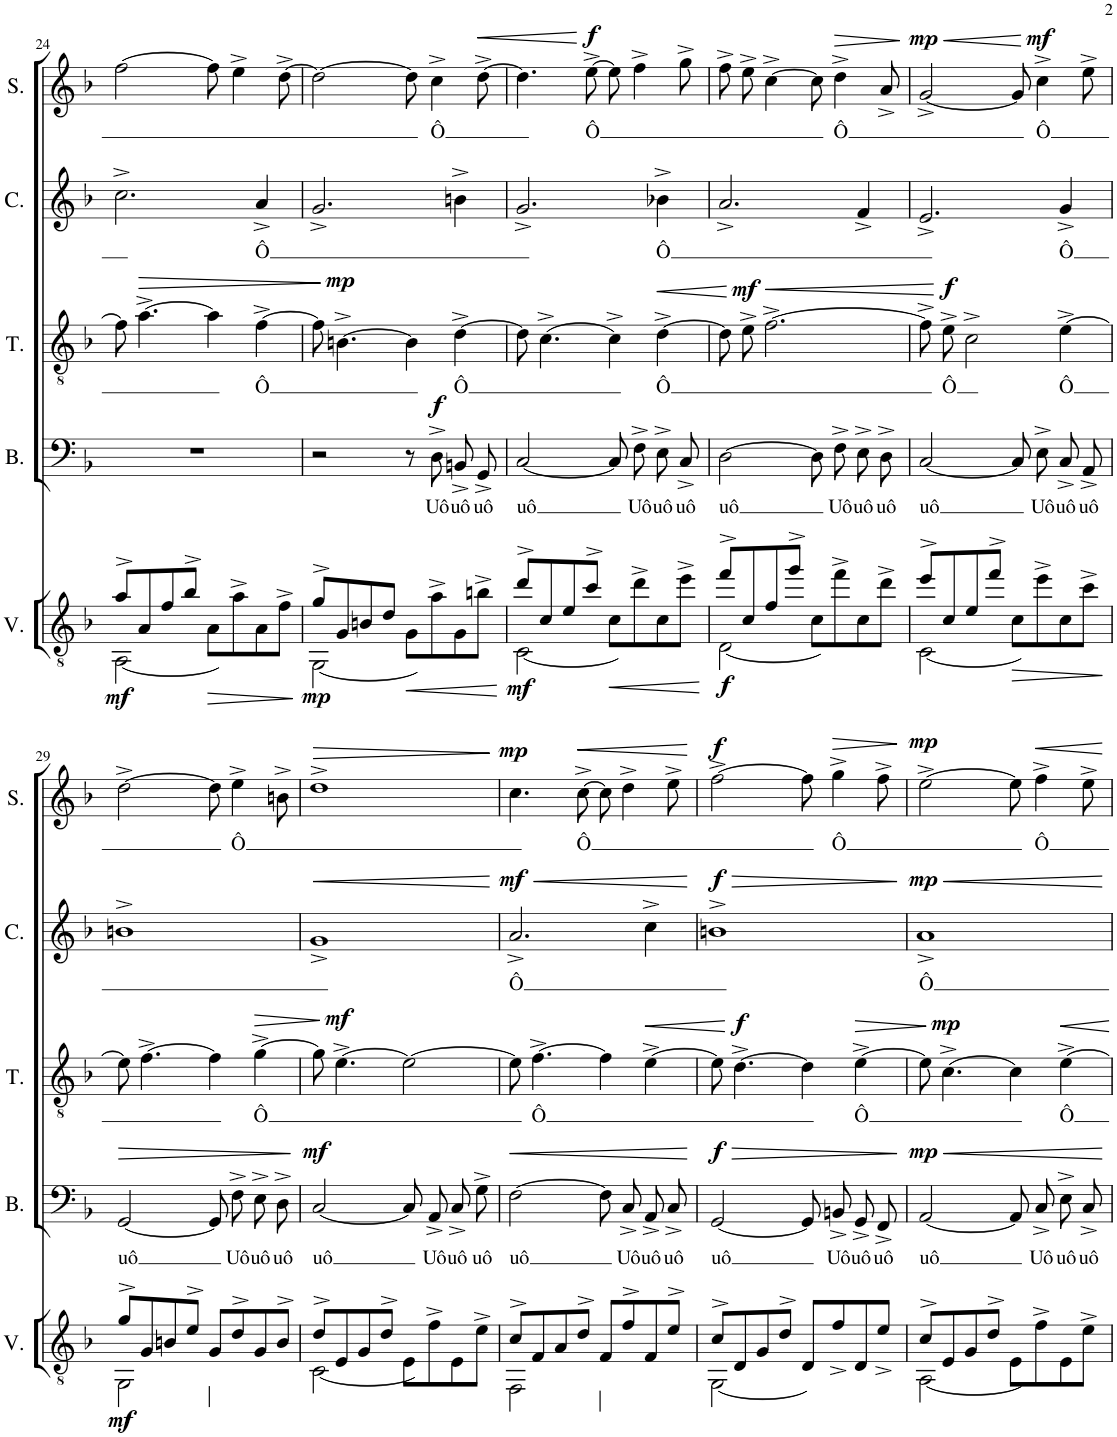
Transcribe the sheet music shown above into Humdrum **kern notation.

**kern	**dynam	**kern	**dynam	**kern	**text	**dynam	**kern	**text	**dynam	**kern	**text	**dynam	**kern	**text	**dynam
*part6	*part6	*part5	*part5	*part4	*part4	*part4	*part3	*part3	*part3	*part2	*part2	*part2	*part1	*part1	*part1
*staff6	*staff6	*staff5	*staff5	*staff4	*staff4	*staff4	*staff3	*staff3	*staff3	*staff2	*staff2	*staff2	*staff1	*staff1	*staff1
*I"Violão	*	*I"Violão	*	*I"Baixos	*	*	*I"Tenores	*	*	*I"Contraltos	*	*	*I"Sopranos	*	*
*I'Viol.	*	*I'V.	*	*I'B.	*	*	*I'T.	*	*	*I'C.	*	*	*I'S.	*	*
!!LO:PB:g=z
*clefGv2	*	*clefGv2	*	*clefF4	*	*	*clefGv2	*	*	*clefG2	*	*	*clefG2	*	*
*k[b-]	*	*k[b-]	*	*k[b-]	*	*	*k[b-]	*	*	*k[b-]	*	*	*k[b-]	*	*
*M4/4	*	*M4/4	*	*M4/4	*	*	*M4/4	*	*	*M4/4	*	*	*M4/4	*	*
=24	=24	=24	=24	=24	=24	=24	=24	=24	=24	=24	=24	=24	=24	=24	=24
*	*	*^	*	*	*	*	*	*	*	*	*	*	*	*	*
!	!LO:DY:b	!	!	!LO:DY:b	!	!	!	!	!	!	!	!	!	!	!	!
1AA^	mf	8a^/L	[2AA\	mf	1r	.	.	8f\]	.	.	2.cc^\	.	.	[2ff\	.	.
!	!	!	!	!	!	!	!	!	!	!LO:HP:b	!	!	!	!	!	!
.	.	8A/	.	.	.	.	.	[4.a^\	.	>	.	.	.	.	.	.
.	.	8f/	.	.	.	.	.	.	.	.	.	.	.	.	.	.
.	.	8b-^/J	.	.	.	.	.	.	.	.	.	.	.	.	.	.
!	!	!	!	!LO:HP:b	!	!	!	!	!	!	!	!	!	!	!	!
.	.	8A\L	2AA]	>	.	.	.	4a\]	.	.	.	.	.	8ff\]	.	.
.	.	8a^\	.	.	.	.	.	.	.	.	.	.	.	4ee^\	.	.
!	!	!	!	!	!	!	!	!	!LO:LY:b	!	!	!LO:LY:b	!	!	!	!
.	.	8A\	.	.	.	.	.	[4f^\	Ô	.	4a^/	Ô	.	.	.	.
.	.	8f^\J	.	.	.	.	.	.	.	.	.	.	.	[8dd^\	.	.
*	*	*v	*v	*	*	*	*	*	*	*	*	*	*	*	*	*
.	.	.	]	.	.	.	.	.	.	.	.	.	.	.	.
=25	=25	=25	=25	=25	=25	=25	=25	=25	=25	=25	=25	=25	=25	=25	=25
*	*	*^	*	*	*	*	*	*	*	*	*	*	*	*	*
!	!LO:DY:b	!	!	!LO:DY:b	!	!	!	!	!	!	!	!	!	!	!	!
1GG^	mp	8g^/L	[2GG\	mp	2r	.	.	8f\]	.	.	2.g^/	.	.	2dd\_	.	.
!	!	!	!	!	!	!	!	!	!	!LO:DY:n=1:a	!	!	!	!	!	!
.	.	8G/	.	.	.	.	.	[4.Bn^\	.	] mp	.	.	.	.	.	.
.	.	8Bn/	.	.	.	.	.	.	.	.	.	.	.	.	.	.
.	.	8d/J	.	.	.	.	.	.	.	.	.	.	.	.	.	.
!	!	!	!	!LO:HP:b	!	!	!	!	!	!	!	!	!	!	!	!
.	.	8G\L	2GG]	<	8r	.	.	4B\]	.	.	.	.	.	8dd\]	.	.
!	!	!	!	!	!	!LO:LY:b	!LO:DY:a	!	!	!	!	!	!	!	!LO:LY:b	!
.	.	8a^\	.	.	8D^\	Uô	f	.	.	.	.	.	.	4cc^\	Ô	.
!	!	!	!	!	!	!LO:LY:b	!	!	!LO:LY:b	!	!	!	!	!	!	!
.	.	8G\	.	.	8BBn^/L	uô	.	[4d^\	Ô	.	4bn^\	.	.	.	.	.
!	!	!	!	!	!	!LO:LY:b	!	!	!	!	!	!	!	!	!	!LO:HP:b
.	.	8bn^\J	.	.	8GG^/J	uô	.	.	.	.	.	.	.	[8dd^\	.	<
*	*	*v	*v	*	*	*	*	*	*	*	*	*	*	*	*	*
.	.	.	[	.	.	.	.	.	.	.	.	.	.	.	.
=26	=26	=26	=26	=26	=26	=26	=26	=26	=26	=26	=26	=26	=26	=26	=26
*	*	*^	*	*	*	*	*	*	*	*	*	*	*	*	*
!	!LO:DY:b	!	!	!LO:DY:b	!	!LO:LY:b	!	!	!	!	!	!	!	!	!	!
1C^	mf	8dd^/L	[2C\	mf	[2C/	uô	.	8d\]	.	.	2.g^/	.	.	4.dd\]	.	.
.	.	8c/	.	.	.	.	.	[4.c^\	.	.	.	.	.	.	.	.
.	.	8e/	.	.	.	.	.	.	.	.	.	.	.	.	.	.
!	!	!	!	!	!	!	!	!	!	!	!	!	!	!	!LO:LY:b	!LO:DY:n=1:a
.	.	8cc^/J	.	.	.	.	.	.	.	.	.	.	.	[8ee^\	Ô	[ f
!	!	!	!	!LO:HP:b	!	!	!	!	!	!	!	!	!	!	!	!
.	.	8c\L	2C]	<	8C\L]	.	.	4c^\]	.	.	.	.	.	8ee\]	.	.
!	!	!	!	!	!	!LO:LY:b	!	!	!	!	!	!	!	!	!	!
.	.	8dd^\	.	.	8F^\J	Uô	.	.	.	.	.	.	.	4ff^\	.	.
!	!	!	!	!	!	!LO:LY:b	!	!	!LO:LY:b	!LO:HP:b	!	!LO:LY:b	!	!	!	!
.	.	8c\	.	.	8E^\L	uô	.	[4d^\	Ô	<	4b-X^\	Ô	.	.	.	.
!	!	!	!	!	!	!LO:LY:b	!	!	!	!	!	!	!	!	!	!
.	.	8ee^\J	.	.	8C^\J	uô	.	.	.	.	.	.	.	8gg^\	.	.
*	*	*v	*v	*	*	*	*	*	*	*	*	*	*	*	*	*
.	.	.	[	.	.	.	.	.	.	.	.	.	.	.	.
=27	=27	=27	=27	=27	=27	=27	=27	=27	=27	=27	=27	=27	=27	=27	=27
*	*	*^	*	*	*	*	*	*	*	*	*	*	*	*	*
!	!LO:DY:b	!	!	!LO:DY:b	!	!LO:LY:b	!	!	!	!	!	!	!	!	!	!
1D^	f	8ff^/L	[2D\	f	[2D\	uô	.	8d\L]	.	.	2.a^/	.	.	8ff^\L	.	.
!	!	!	!	!	!	!	!	!	!	!LO:DY:n=1:a	!	!	!	!	!	!
.	.	8c/	.	.	.	.	.	8e^\J	.	[ mf	.	.	.	8ee^\J	.	.
!	!	!	!	!	!	!	!	!	!	!LO:HP:b	!	!	!	!	!	!
.	.	8f/	.	.	.	.	.	[2.f^\	.	<	.	.	.	[4cc^\	.	.
.	.	8gg^/J	.	.	.	.	.	.	.	.	.	.	.	.	.	.
.	.	8c\L	2D]	.	8D\L]	.	.	.	.	.	.	.	.	8cc\]	.	.
!	!	!	!	!	!	!LO:LY:b	!	!	!	!	!	!	!	!	!LO:LY:b	!LO:HP:b
.	.	8ff^\	.	.	8F^\J	Uô	.	.	.	.	.	.	.	4dd^\	Ô	>
!	!	!	!	!	!	!LO:LY:b	!	!	!	!	!	!	!	!	!	!
.	.	8c\	.	.	8E^\L	uô	.	.	.	.	4f^/	.	.	.	.	.
!	!	!	!	!	!	!LO:LY:b	!	!	!	!	!	!	!	!	!	!
.	.	8dd^\J	.	.	8D^\J	uô	.	.	.	.	.	.	.	8a^/	.	.
*	*	*v	*v	*	*	*	*	*	*	*	*	*	*	*	*	*
.	.	.	.	.	.	.	.	.	.	.	.	.	.	.	]
=28	=28	=28	=28	=28	=28	=28	=28	=28	=28	=28	=28	=28	=28	=28	=28
*	*	*^	*	*	*	*	*	*	*	*	*	*	*	*	*
!	!	!	!	!	!	!LO:LY:b	!	!	!	!	!	!	!	!	!	!LO:HP:b
!	!	!	!	!	!	!	!	!	!	!	!	!	!	!	!	!LO:DY:n=1:a
1C^	.	8ee^/L	[2C\	.	[2C/	uô	.	8f^\L]	.	.	2.e^/	.	.	[2g^/	.	< mp
!	!	!	!	!	!	!	!	!	!LO:LY:b	!LO:DY:n=1:a	!	!	!	!	!	!
.	.	8c/	.	.	.	.	.	8e^\J	Ô	[ f	.	.	.	.	.	.
.	.	8e/	.	.	.	.	.	2c^\	.	.	.	.	.	.	.	.
.	.	8ff^/J	.	.	.	.	.	.	.	.	.	.	.	.	.	.
!	!	!	!	!LO:HP:b	!	!	!	!	!	!	!	!	!	!	!	!
.	.	8c\L	2C]	>	8C\L]	.	.	.	.	.	.	.	.	8g/]	.	.
!	!	!	!	!	!	!LO:LY:b	!	!	!	!	!	!	!	!	!LO:LY:b	!LO:DY:n=2:a
.	.	8ee^\	.	.	8E^\J	Uô	.	.	.	.	.	.	.	4cc^\	Ô	[ mf
!	!	!	!	!	!	!LO:LY:b	!	!	!LO:LY:b	!	!	!LO:LY:b	!	!	!	!
.	.	8c\	.	.	8C^/L	uô	.	[4e^\	Ô	.	4g^/	Ô	.	.	.	.
!	!	!	!	!	!	!LO:LY:b	!	!	!	!	!	!	!	!	!	!
.	.	8cc^\J	.	.	8AA^/J	uô	.	.	.	.	.	.	.	8ee^\	.	.
*	*	*v	*v	*	*	*	*	*	*	*	*	*	*	*	*	*
.	.	.	]	.	.	.	.	.	.	.	.	.	.	.	.
!!LO:LB:g=z
=29	=29	=29	=29	=29	=29	=29	=29	=29	=29	=29	=29	=29	=29	=29	=29
*	*	*^	*	*	*	*	*	*	*	*	*	*	*	*	*
!	!LO:DY:b	!	!	!LO:DY:b	!	!LO:LY:b	!LO:HP:b	!	!	!	!	!	!	!	!	!
1GG^	mf	8g^/L	[2GG\	mf	[2GG/	uô	>	8e\]	.	.	1bn^	.	.	[2dd^\	.	.
.	.	8G/	.	.	.	.	.	[4.f^\	.	.	.	.	.	.	.	.
.	.	8Bn/	.	.	.	.	.	.	.	.	.	.	.	.	.	.
.	.	8e^/J	.	.	.	.	.	.	.	.	.	.	.	.	.	.
.	.	8G/L	2GG\]	.	8GG/L]	.	.	4f\]	.	.	.	.	.	8dd\]	.	.
!	!	!	!	!	!	!LO:LY:b	!	!	!	!	!	!	!	!	!LO:LY:b	!
.	.	8d^/	.	.	8F^/J	Uô	.	.	.	.	.	.	.	4ee^\	Ô	.
!	!	!	!	!	!	!LO:LY:b	!	!	!LO:LY:b	!LO:HP:b	!	!	!	!	!	!
.	.	8G/	.	.	8E^\L	uô	.	[4g^\	Ô	>	.	.	.	.	.	.
!	!	!	!	!	!	!LO:LY:b	!	!	!	!	!	!	!	!	!	!
.	.	8B^/J	.	.	8D^\J	uô	.	.	.	.	.	.	.	8bn^\	.	.
*	*	*v	*v	*	*	*	*	*	*	*	*	*	*	*	*	*
.	.	.	.	.	.	]	.	.	.	.	.	.	.	.	.
=30	=30	=30	=30	=30	=30	=30	=30	=30	=30	=30	=30	=30	=30	=30	=30
*	*	*^	*	*	*	*	*	*	*	*	*	*	*	*	*
!	!	!	!	!	!	!LO:LY:b	!LO:DY:a	!	!	!	!	!	!LO:HP:b	!	!	!LO:HP:b
1C^	.	8d^/L	[2C\	.	[2C/	uô	mf	8g\]	.	.	1g^	.	<	1dd^	.	>
!	!	!	!	!	!	!	!	!	!	!LO:DY:n=1:a	!	!	!	!	!	!
.	.	8E/	.	.	.	.	.	[4.e^\	.	] mf	.	.	.	.	.	.
.	.	8G/	.	.	.	.	.	.	.	.	.	.	.	.	.	.
.	.	8d^/J	.	.	.	.	.	.	.	.	.	.	.	.	.	.
.	.	8E\L	2C]	.	8C/L]	.	.	2e\_	.	.	.	.	.	.	.	.
!	!	!	!	!	!	!LO:LY:b	!	!	!	!	!	!	!	!	!	!
.	.	8f^\	.	.	8AA^/J	Uô	.	.	.	.	.	.	.	.	.	.
!	!	!	!	!	!	!LO:LY:b	!	!	!	!	!	!	!	!	!	!
.	.	8E\	.	.	8C^\L	uô	.	.	.	.	.	.	.	.	.	.
!	!	!	!	!	!	!LO:LY:b	!	!	!	!	!	!	!	!	!	!
.	.	8e^\J	.	.	8G^\J	uô	.	.	.	.	.	.	.	.	.	.
*	*	*v	*v	*	*	*	*	*	*	*	*	*	*	*	*	*
.	.	.	.	.	.	.	.	.	.	.	.	[	.	.	]
=31	=31	=31	=31	=31	=31	=31	=31	=31	=31	=31	=31	=31	=31	=31	=31
*	*	*^	*	*	*	*	*	*	*	*	*	*	*	*	*
!	!	!	!	!	!	!LO:LY:b	!LO:HP:b	!	!	!	!	!LO:LY:b	!LO:HP:b	!	!	!
!	!	!	!	!	!	!	!	!	!	!	!	!	!LO:DY:n=1:a	!	!	!LO:DY:a
1FF^	.	8c^/L	[2FF\	.	[2F\	uô	<	8e\]	.	.	2.a^/	Ô	< mf	4.cc\	.	mp
!	!	!	!	!	!	!	!	!	!LO:LY:b	!	!	!	!	!	!	!
.	.	8F/	.	.	.	.	.	[4.f^\	Ô	.	.	.	.	.	.	.
.	.	8A/	.	.	.	.	.	.	.	.	.	.	.	.	.	.
!	!	!	!	!	!	!	!	!	!	!	!	!	!	!	!LO:LY:b	!LO:HP:b
.	.	8d^/J	.	.	.	.	.	.	.	.	.	.	.	[8cc^\	Ô	<
.	.	8F/L	2FF\]	.	8F\L]	.	.	4f\]	.	.	.	.	.	8cc\]	.	.
!	!	!	!	!	!	!LO:LY:b	!	!	!	!	!	!	!	!	!	!
.	.	8f^/	.	.	8C^\J	Uô	.	.	.	.	.	.	.	4dd^\	.	.
!	!	!	!	!	!	!LO:LY:b	!	!	!	!LO:HP:b	!	!	!	!	!	!
.	.	8F/	.	.	8AA^/L	uô	.	[4e^\	.	<	4cc^\	.	.	.	.	.
!	!	!	!	!	!	!LO:LY:b	!	!	!	!	!	!	!	!	!	!
.	.	8e^/J	.	.	8C^/J	uô	.	.	.	.	.	.	.	8ee^\	.	.
*	*	*v	*v	*	*	*	*	*	*	*	*	*	*	*	*	*
.	.	.	.	.	.	[	.	.	.	.	.	[	.	.	[
=32	=32	=32	=32	=32	=32	=32	=32	=32	=32	=32	=32	=32	=32	=32	=32
*	*	*^	*	*	*	*	*	*	*	*	*	*	*	*	*
!	!	!	!	!	!	!LO:LY:b	!LO:HP:b	!	!	!	!	!	!LO:HP:b	!	!	!
!	!	!	!	!	!	!	!LO:DY:n=1:a	!	!	!	!	!	!LO:DY:n=1:a	!	!	!LO:DY:a
1GG^	.	8c^/L	[2GG\	.	[2GG/	uô	> f	8e\]	.	.	1bn^	.	> f	[2ff^\	.	f
!	!	!	!	!	!	!	!	!	!	!LO:DY:n=1:a	!	!	!	!	!	!
.	.	8D/	.	.	.	.	.	[4.d^\	.	[ f	.	.	.	.	.	.
.	.	8G/	.	.	.	.	.	.	.	.	.	.	.	.	.	.
.	.	8d^/J	.	.	.	.	.	.	.	.	.	.	.	.	.	.
.	.	8D/L	2GG]	.	8GG/L]	.	.	4d\]	.	.	.	.	.	8ff\]	.	.
!	!	!	!	!	!	!LO:LY:b	!	!	!	!	!	!	!	!	!LO:LY:b	!LO:HP:b
.	.	8f^/	.	.	8BBn^/J	Uô	.	.	.	.	.	.	.	4gg^\	Ô	>
!	!	!	!	!	!	!LO:LY:b	!	!	!LO:LY:b	!LO:HP:b	!	!	!	!	!	!
.	.	8D/	.	.	8GG^/L	uô	.	[4e^\	Ô	>	.	.	.	.	.	.
!	!	!	!	!	!	!LO:LY:b	!	!	!	!	!	!	!	!	!	!
.	.	8e^/J	.	.	8FF^/J	uô	.	.	.	.	.	.	.	8ff^\	.	.
*	*	*v	*v	*	*	*	*	*	*	*	*	*	*	*	*	*
.	.	.	.	.	.	]	.	.	.	.	.	]	.	.	]
=33	=33	=33	=33	=33	=33	=33	=33	=33	=33	=33	=33	=33	=33	=33	=33
*	*	*^	*	*	*	*	*	*	*	*	*	*	*	*	*
!	!	!	!	!	!	!LO:LY:b	!LO:HP:b	!	!	!	!	!LO:LY:b	!LO:HP:b	!	!	!
!	!	!	!	!	!	!	!LO:DY:n=1:a	!	!	!	!	!	!LO:DY:n=1:a	!	!	!LO:DY:a
1AA^	.	8c^/L	[2AA\	.	[2AA/	uô	< mp	8e\]	.	.	1a^	Ô	< mp	[2ee^\	.	mp
!	!	!	!	!	!	!	!	!	!	!LO:DY:n=1:a	!	!	!	!	!	!
.	.	8E/	.	.	.	.	.	[4.c^\	.	] mp	.	.	.	.	.	.
.	.	8G/	.	.	.	.	.	.	.	.	.	.	.	.	.	.
.	.	8d^/J	.	.	.	.	.	.	.	.	.	.	.	.	.	.
.	.	8E\L	2AA]	.	8AA/L]	.	.	4c\]	.	.	.	.	.	8ee\]	.	.
!	!	!	!	!	!	!LO:LY:b	!	!	!	!	!	!	!	!	!LO:LY:b	!LO:HP:b
.	.	8f^\	.	.	8C^/J	Uô	.	.	.	.	.	.	.	4ff^\	Ô	<
!	!	!	!	!	!	!LO:LY:b	!	!	!LO:LY:b	!	!	!	!	!	!	!
.	.	8E\	.	.	8E^\L	uô	.	[4e^\	Ô	.	.	.	.	.	.	.
!	!	!	!	!	!	!LO:LY:b	!	!	!	!	!	!	!	!	!	!
.	.	8e^\J	.	.	8C^\J	uô	.	.	.	.	.	.	.	8ee^\	.	.
*	*	*v	*v	*	*	*	*	*	*	*	*	*	*	*	*	*
.	.	.	.	.	.	[	.	.	.	.	.	[	.	.	[
=	=	=	=	=	=	=	=	=	=	=	=	=	=	=	=
*-	*-	*-	*-	*-	*-	*-	*-	*-	*-	*-	*-	*-	*-	*-	*-
